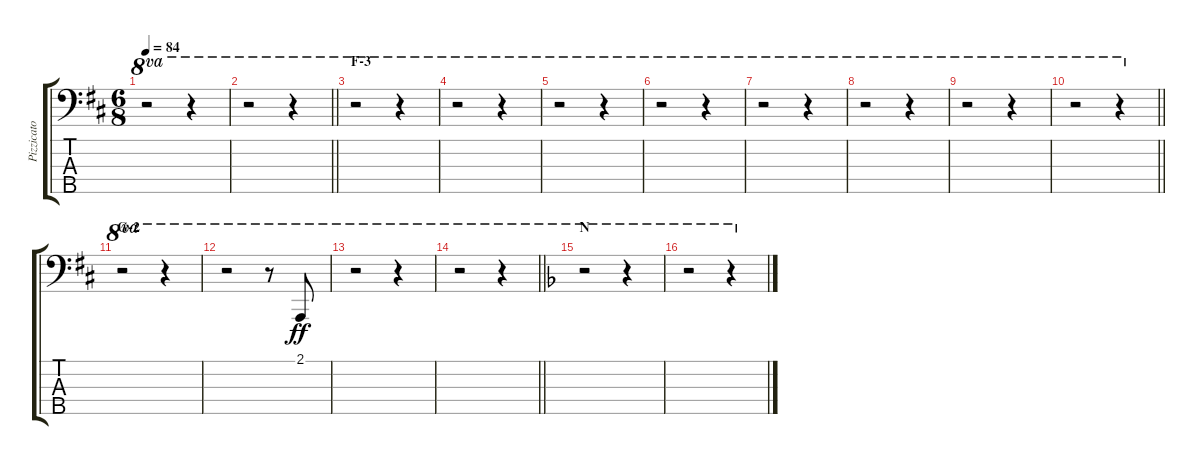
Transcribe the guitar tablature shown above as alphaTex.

\track ("Pizzicato Strings II" "Pizzicato ") {instrument pizzicatostrings}
\staff {score tabs}
\tuning (G2 D2 A1 E1 B0) {hide}
\ts (6 8)
\tempo 84
\clef f4
\ks d
r.2{ot 8va dy ff} r.4{ot 8va} |
\barLineRight lightlight
r.2{ot 8va} r.4{ot 8va} |
\section ("" "F-3")
r.2{ot 8va} r.4{ot 8va} |
r.2{ot 8va} r.4{ot 8va} |
r.2{ot 8va} r.4{ot 8va} |
r.2{ot 8va} r.4{ot 8va} |
r.2{ot 8va} r.4{ot 8va} |
r.2{ot 8va} r.4{ot 8va} |
r.2{ot 8va} r.4{ot 8va} |
\barLineRight lightlight
r.2{ot 8va} r.4{ot 8va} |
\section ("" "G-2")
r.2{ot 8va} r.4{ot 8va} |
r.2{ot 8va} r.8{ot 8va} 2.1.8{ot 8va} |
r.2{ot 8va} r.4{ot 8va} |
\barLineRight lightlight
r.2{ot 8va} r.4{ot 8va} |
\section ("" "N")
\ks f
r.2{ot 8va} r.4{ot 8va} |
r.2{ot 8va} r.4{ot 8va}
